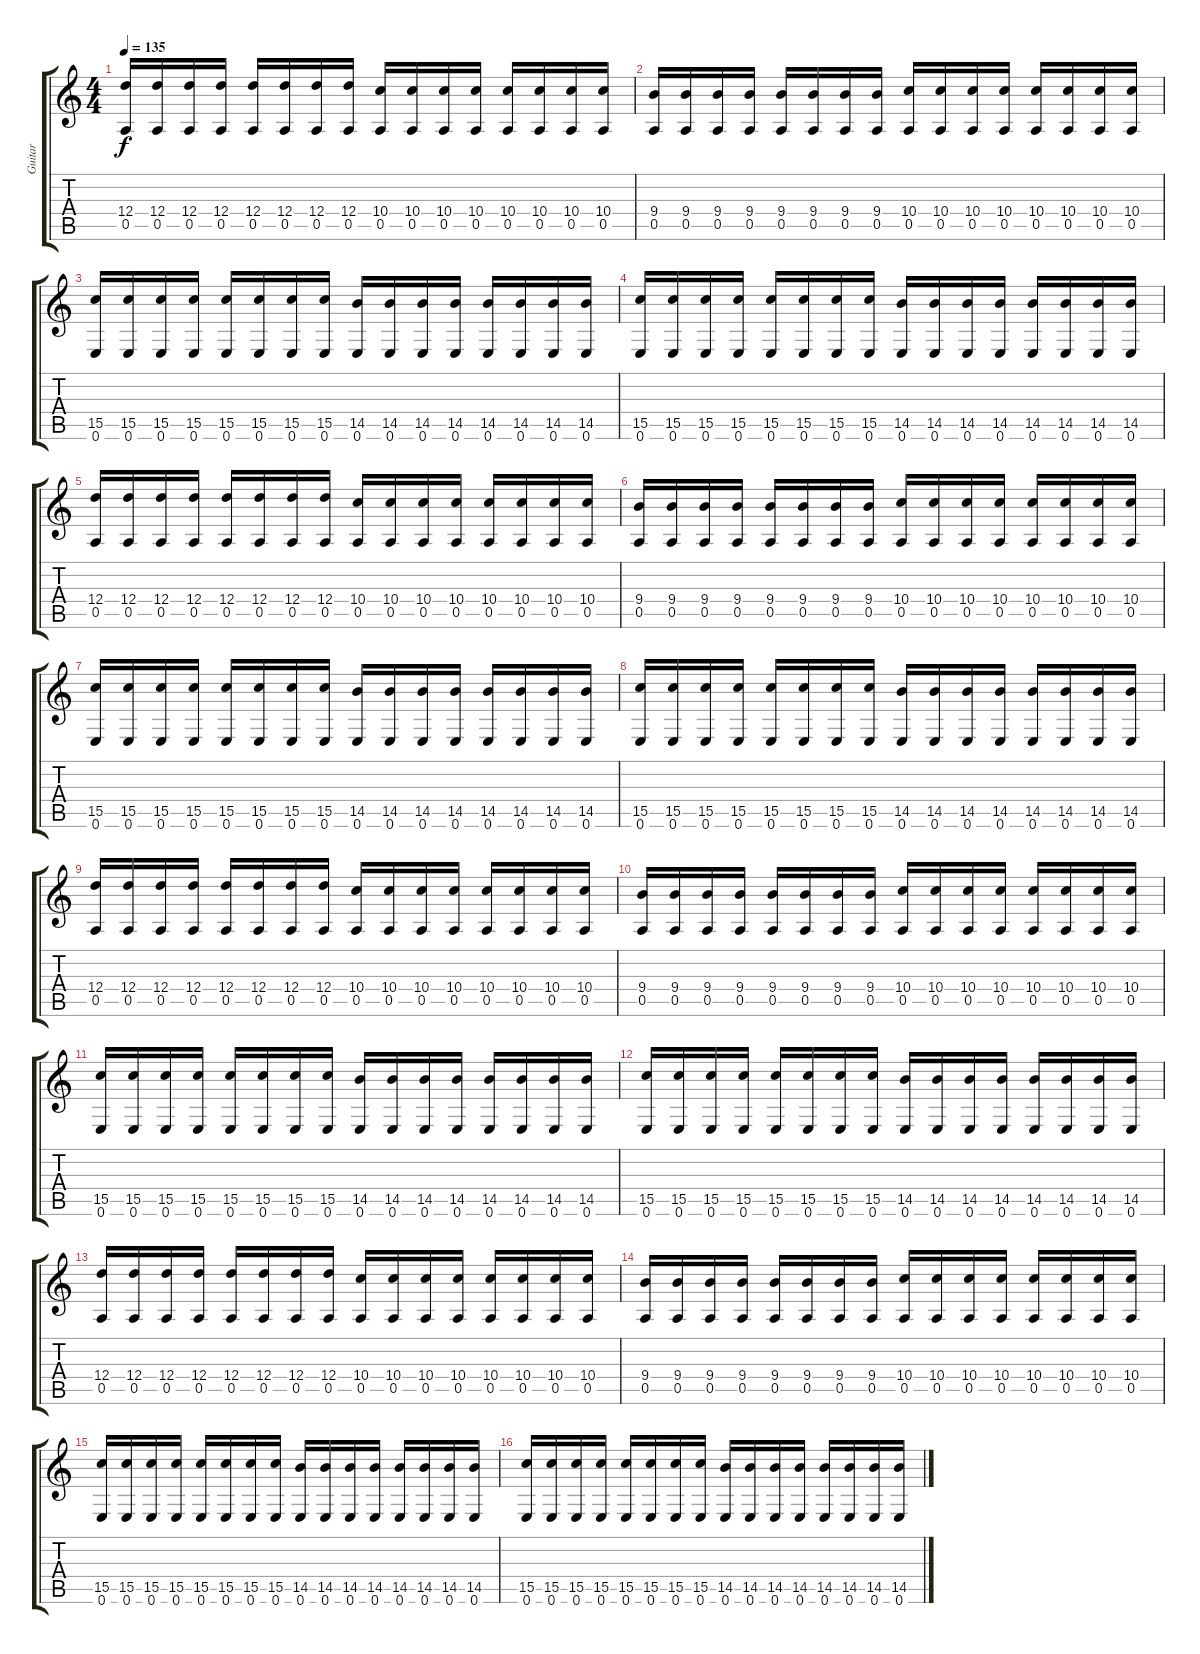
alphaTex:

\track ("Guitar" "Guitar") {instrument distortionguitar}
\staff {score tabs}
\tuning (E4 B3 G3 D3 A2 E2) {hide}
\ts (4 4)
\tempo 135
\clef g2
\ks c
(12.4 0.5).16{dy f} (12.4 0.5).16 (12.4 0.5).16 (12.4 0.5).16 (12.4 0.5).16 (12.4 0.5).16 (12.4 0.5).16 (12.4 0.5).16 (10.4 0.5).16 (10.4 0.5).16 (10.4 0.5).16 (10.4 0.5).16 (10.4 0.5).16 (10.4 0.5).16 (10.4 0.5).16 (10.4 0.5).16 |
(9.4 0.5).16 (9.4 0.5).16 (9.4 0.5).16 (9.4 0.5).16 (9.4 0.5).16 (9.4 0.5).16 (9.4 0.5).16 (9.4 0.5).16 (10.4 0.5).16 (10.4 0.5).16 (10.4 0.5).16 (10.4 0.5).16 (10.4 0.5).16 (10.4 0.5).16 (10.4 0.5).16 (10.4 0.5).16 |
(15.5 0.6).16 (15.5 0.6).16 (15.5 0.6).16 (15.5 0.6).16 (15.5 0.6).16 (15.5 0.6).16 (15.5 0.6).16 (15.5 0.6).16 (14.5 0.6).16 (14.5 0.6).16 (14.5 0.6).16 (14.5 0.6).16 (14.5 0.6).16 (14.5 0.6).16 (14.5 0.6).16 (14.5 0.6).16 |
(15.5 0.6).16 (15.5 0.6).16 (15.5 0.6).16 (15.5 0.6).16 (15.5 0.6).16 (15.5 0.6).16 (15.5 0.6).16 (15.5 0.6).16 (14.5 0.6).16 (14.5 0.6).16 (14.5 0.6).16 (14.5 0.6).16 (14.5 0.6).16 (14.5 0.6).16 (14.5 0.6).16 (14.5 0.6).16 |
(12.4 0.5).16 (12.4 0.5).16 (12.4 0.5).16 (12.4 0.5).16 (12.4 0.5).16 (12.4 0.5).16 (12.4 0.5).16 (12.4 0.5).16 (10.4 0.5).16 (10.4 0.5).16 (10.4 0.5).16 (10.4 0.5).16 (10.4 0.5).16 (10.4 0.5).16 (10.4 0.5).16 (10.4 0.5).16 |
(9.4 0.5).16 (9.4 0.5).16 (9.4 0.5).16 (9.4 0.5).16 (9.4 0.5).16 (9.4 0.5).16 (9.4 0.5).16 (9.4 0.5).16 (10.4 0.5).16 (10.4 0.5).16 (10.4 0.5).16 (10.4 0.5).16 (10.4 0.5).16 (10.4 0.5).16 (10.4 0.5).16 (10.4 0.5).16 |
(15.5 0.6).16 (15.5 0.6).16 (15.5 0.6).16 (15.5 0.6).16 (15.5 0.6).16 (15.5 0.6).16 (15.5 0.6).16 (15.5 0.6).16 (14.5 0.6).16 (14.5 0.6).16 (14.5 0.6).16 (14.5 0.6).16 (14.5 0.6).16 (14.5 0.6).16 (14.5 0.6).16 (14.5 0.6).16 |
(15.5 0.6).16 (15.5 0.6).16 (15.5 0.6).16 (15.5 0.6).16 (15.5 0.6).16 (15.5 0.6).16 (15.5 0.6).16 (15.5 0.6).16 (14.5 0.6).16 (14.5 0.6).16 (14.5 0.6).16 (14.5 0.6).16 (14.5 0.6).16 (14.5 0.6).16 (14.5 0.6).16 (14.5 0.6).16 |
(12.4 0.5).16{volume 12} (12.4 0.5).16 (12.4 0.5).16 (12.4 0.5).16 (12.4 0.5).16 (12.4 0.5).16 (12.4 0.5).16 (12.4 0.5).16 (10.4 0.5).16 (10.4 0.5).16 (10.4 0.5).16 (10.4 0.5).16 (10.4 0.5).16 (10.4 0.5).16 (10.4 0.5).16 (10.4 0.5).16 |
(9.4 0.5).16 (9.4 0.5).16 (9.4 0.5).16 (9.4 0.5).16 (9.4 0.5).16 (9.4 0.5).16 (9.4 0.5).16 (9.4 0.5).16 (10.4 0.5).16 (10.4 0.5).16 (10.4 0.5).16 (10.4 0.5).16 (10.4 0.5).16 (10.4 0.5).16 (10.4 0.5).16 (10.4 0.5).16 |
(15.5 0.6).16{volume 11} (15.5 0.6).16 (15.5 0.6).16 (15.5 0.6).16 (15.5 0.6).16 (15.5 0.6).16 (15.5 0.6).16 (15.5 0.6).16 (14.5 0.6).16 (14.5 0.6).16 (14.5 0.6).16 (14.5 0.6).16 (14.5 0.6).16 (14.5 0.6).16 (14.5 0.6).16 (14.5 0.6).16 |
(15.5 0.6).16 (15.5 0.6).16 (15.5 0.6).16 (15.5 0.6).16 (15.5 0.6).16 (15.5 0.6).16 (15.5 0.6).16 (15.5 0.6).16 (14.5 0.6).16 (14.5 0.6).16 (14.5 0.6).16 (14.5 0.6).16 (14.5 0.6).16 (14.5 0.6).16 (14.5 0.6).16 (14.5 0.6).16 |
(12.4 0.5).16{volume 10} (12.4 0.5).16 (12.4 0.5).16 (12.4 0.5).16 (12.4 0.5).16 (12.4 0.5).16 (12.4 0.5).16 (12.4 0.5).16 (10.4 0.5).16 (10.4 0.5).16 (10.4 0.5).16 (10.4 0.5).16 (10.4 0.5).16 (10.4 0.5).16 (10.4 0.5).16 (10.4 0.5).16 |
(9.4 0.5).16 (9.4 0.5).16 (9.4 0.5).16 (9.4 0.5).16 (9.4 0.5).16 (9.4 0.5).16 (9.4 0.5).16 (9.4 0.5).16 (10.4 0.5).16 (10.4 0.5).16 (10.4 0.5).16 (10.4 0.5).16 (10.4 0.5).16 (10.4 0.5).16 (10.4 0.5).16 (10.4 0.5).16 |
(15.5 0.6).16{volume 9} (15.5 0.6).16 (15.5 0.6).16 (15.5 0.6).16 (15.5 0.6).16 (15.5 0.6).16 (15.5 0.6).16 (15.5 0.6).16 (14.5 0.6).16 (14.5 0.6).16 (14.5 0.6).16 (14.5 0.6).16 (14.5 0.6).16 (14.5 0.6).16 (14.5 0.6).16 (14.5 0.6).16 |
(15.5 0.6).16 (15.5 0.6).16 (15.5 0.6).16 (15.5 0.6).16 (15.5 0.6).16 (15.5 0.6).16 (15.5 0.6).16 (15.5 0.6).16 (14.5 0.6).16 (14.5 0.6).16 (14.5 0.6).16 (14.5 0.6).16 (14.5 0.6).16 (14.5 0.6).16 (14.5 0.6).16 (14.5 0.6).16
